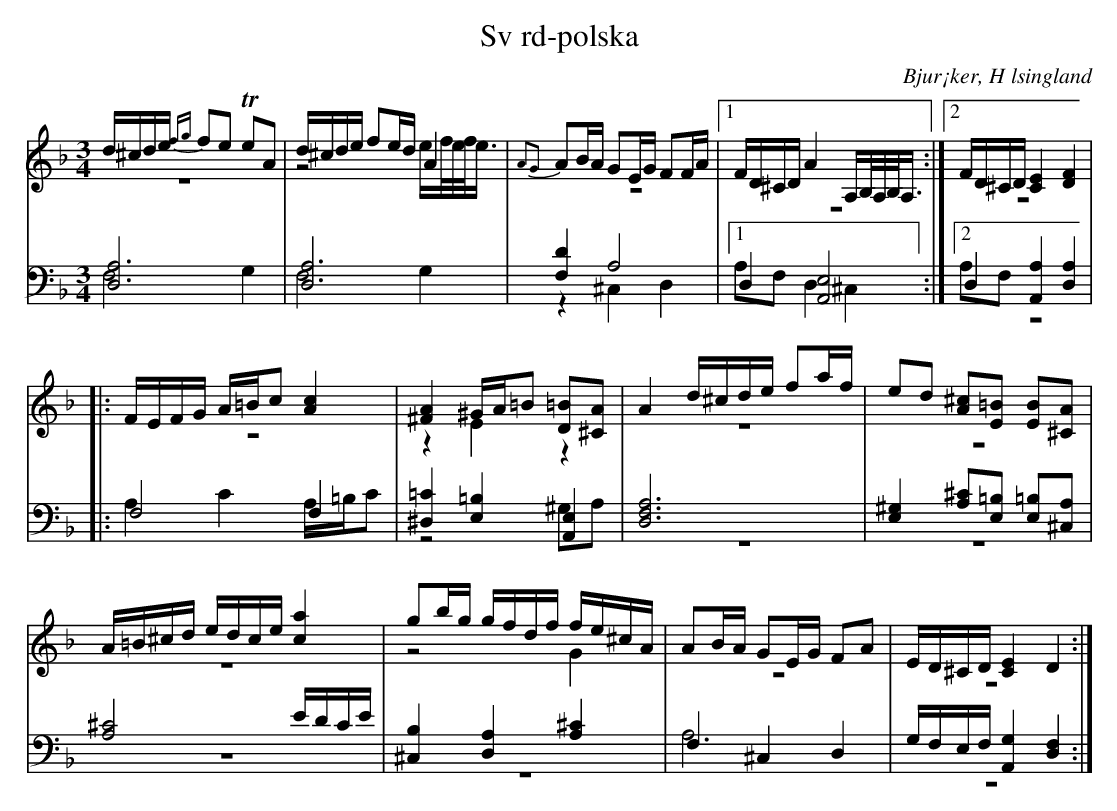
X:1
T: Sv rd-polska
O: Bjur¡ker, H lsingland
M: 3/4
L: 1/8
K: Dm
V:1
V:2 merge
V:3
V:4 merge
V:1
d/^c/d/e/ {fg}fe TeA|d/^c/d/e/ fe/d/ A2|{A2G2}AB/A/ GE/G/ FF/A/|1 F/D/^C/D/ A2 A,/B,//A,//B,//A,3/4:|2 F/D/^C/D/ [C2E2] [D2F2]|
|:F/E/F/G/ A/=B/c [A2c2]|[^F2A2] ^G/A/=B [D=B][^CA]|A2 d/^c/d/e/ fa/f/|ed [A^c][E=B] [EB][^CA]|
A/=B/^c/d/ e/d/c/e/ [c2a2]|gb/g/ g/f/d/f/ f/e/^c/A/|AB/A/ GE/G/ FA|E/D/^C/D/ [C2E2] D2:|
V:2
z6|z4 e/f//e//f//e3/4|z6|1 z6:|2 z6|
|:z6|z2 E2 z2|z6|z6|
z6|z4 G2|z6|z6:|
V:3 clef=bass
[D,6A,6]|[D,6A,6]|[F,2D2] A,4|1 D,2 [A,,4E,4]:|2 D,2 [A,,2A,2] [D,2A,2]|
|:F,4 F,2|[^D,2=C2] [E,2=B,2] [A,,2E,2]|[D,6F,6A,6]|[E,2^G,2] [A,^C][E,=B,] [E,=B,][^C,A,]|
[A,4^C4] E/D/C/E/|[^C,2B,2]  [D,2A,2] [A,2^C2]|F,2 ^C,2 D,2|G,/F,/E,/F,/ [A,,2G,2] [D,2F,2]:|
V:4 clef=bass
F,4 G,2|F,4 G,2|z2 ^C,2 D,2|1 A,F, D,2 ^C,2:|2 A,F,  z4|
|:A,2 C2 A,/=B,/C|z4 ^G,A,|z6|z6|
z6|z6|A,6|z6:|
